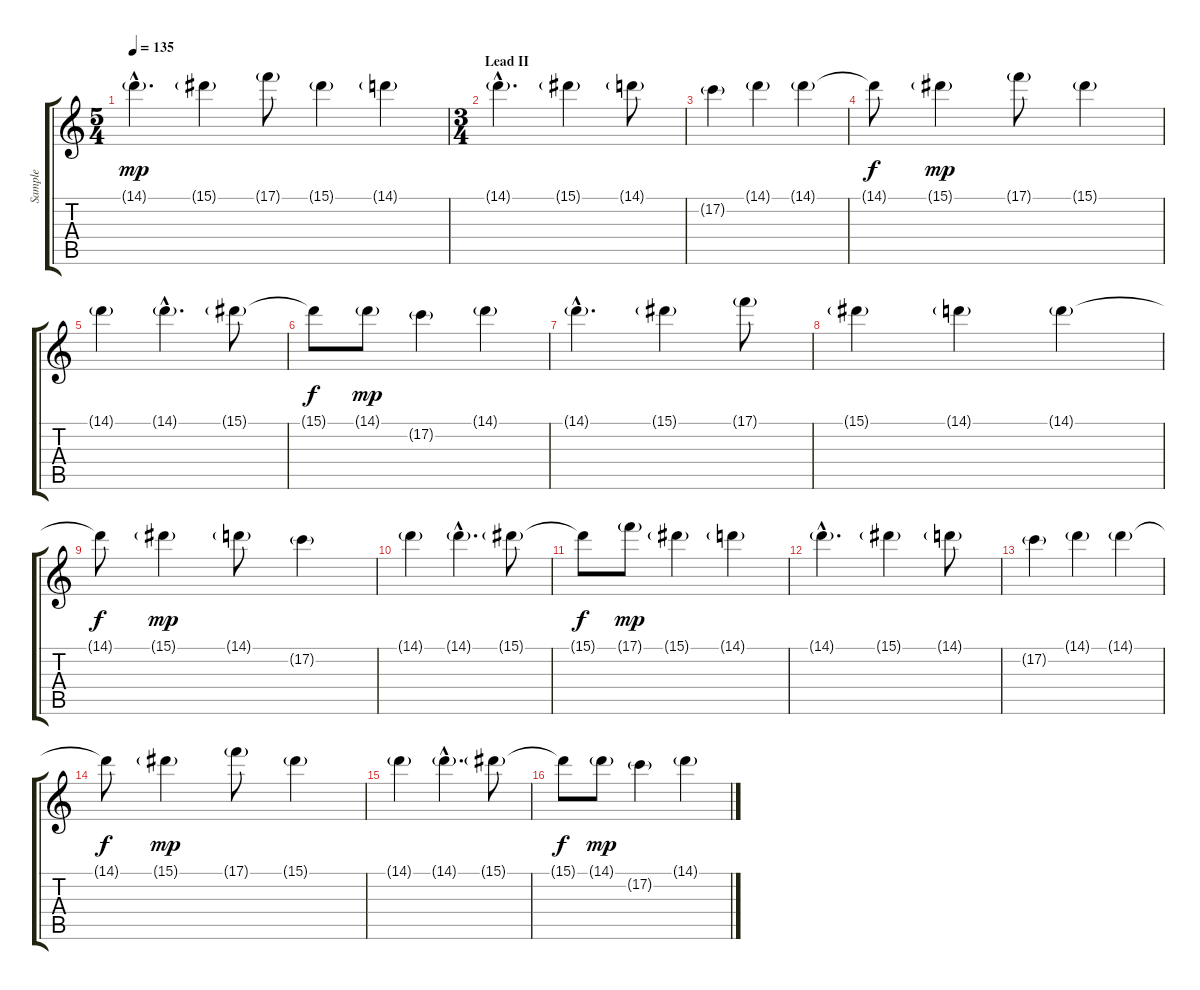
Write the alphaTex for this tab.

\track ("Sample" "Sample") {instrument lead2sawtooth}
\staff {score tabs}
\tuning (C5 G4 Eb4 Bb3 F3 C3) {hide}
\ts (5 4)
\tempo 135
\clef g2
\ks c
14.1{g hac}.4{d dy mp} 15.1{g}.4 17.1{g}.8 15.1{g}.4 14.1{g}.4 |
\ts (3 4)
\section ("" "Lead II")
14.1{g hac}.4{d} 15.1{g}.4 14.1{g}.8 |
17.2{g}.4 14.1{g}.4 14.1{g}.4 |
14.1{t}.8{dy f} 15.1{g}.4{dy mp} 17.1{g}.8 15.1{g}.4 |
14.1{g}.4 14.1{g hac}.4{d} 15.1{g}.8 |
15.1{t}.8{dy f} 14.1{g}.8{dy mp} 17.2{g}.4 14.1{g}.4 |
14.1{g hac}.4{d} 15.1{g}.4 17.1{g}.8 |
15.1{g}.4 14.1{g}.4 14.1{g}.4 |
14.1{t}.8{dy f} 15.1{g}.4{dy mp} 14.1{g}.8 17.2{g}.4 |
14.1{g}.4 14.1{g hac}.4{d} 15.1{g}.8 |
15.1{t}.8{dy f} 17.1{g}.8{dy mp} 15.1{g}.4 14.1{g}.4 |
14.1{g hac}.4{d} 15.1{g}.4 14.1{g}.8 |
17.2{g}.4 14.1{g}.4 14.1{g}.4 |
14.1{t}.8{dy f} 15.1{g}.4{dy mp} 17.1{g}.8 15.1{g}.4 |
14.1{g}.4 14.1{g hac}.4{d} 15.1{g}.8 |
15.1{t}.8{dy f} 14.1{g}.8{dy mp} 17.2{g}.4 14.1{g}.4
